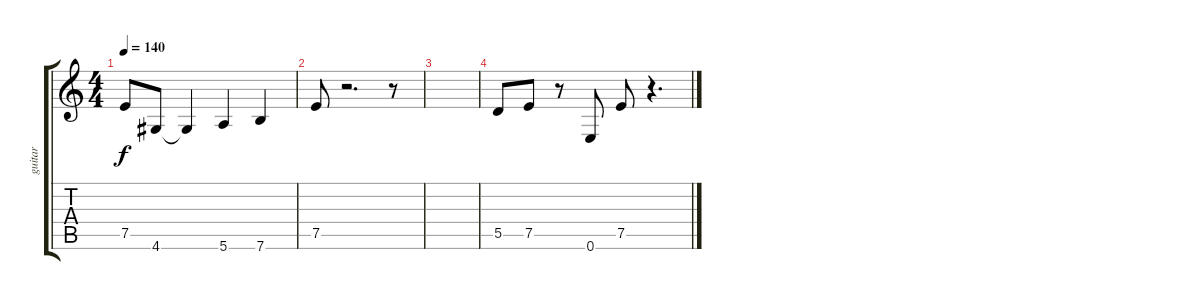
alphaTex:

\track ("guitar" "guitar") {instrument distortionguitar}
\staff {score tabs}
\tuning (E4 B3 G3 D3 A2 E2) {hide}
\ts (4 4)
\tempo 140
\clef g2
\ks c
7.5.8{dy f} 4.6.8 4.6{t}.4 5.6.4 7.6.4 |
7.5.8 r.2{d} r.8 |
|
5.5.8 7.5.8 r.8 0.6.8 7.5.8 r.4{d}
